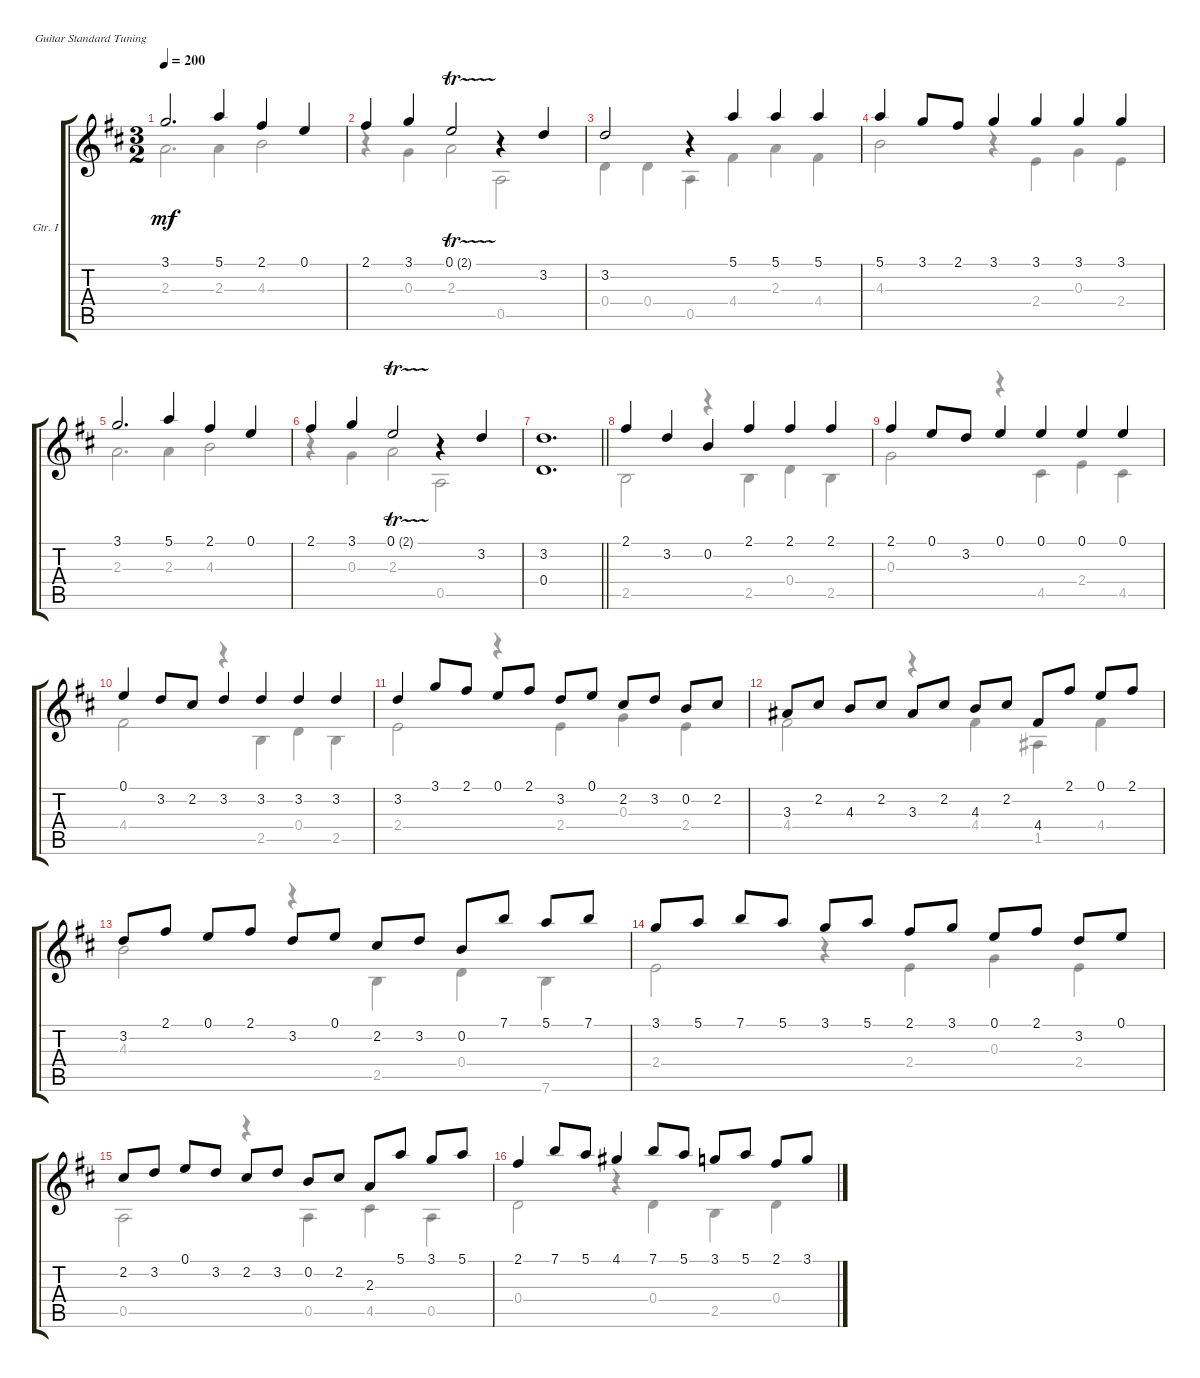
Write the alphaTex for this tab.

\bracketExtendMode groupsimilarinstruments
\firstSystemTrackNameOrientation horizontal
\otherSystemsTrackNameOrientation horizontal
\track ("Gtr. I" "Gtr. I") {instrument acousticguitarnylon}
\staff {score tabs}
\tuning (E4 B3 G3 D3 A2 E2)
\voice
\ts (3 2)
\tempo 200
\clef g2
\ks d
3.1.2{d dy mf} 5.1.4 2.1.4 0.1.4 |
2.1.4 3.1.4 0.1{tr (2 16)}.2 r.4 3.2.4 |
3.2.2 r.4 5.1.4 5.1.4 5.1.4 |
5.1.4 3.1.8 2.1.8 3.1.4 3.1.4 3.1.4 3.1.4 |
3.1.2{d} 5.1.4 2.1.4 0.1.4 |
2.1.4 3.1.4 0.1{tr (2 16)}.2 r.4 3.2.4 |
\barLineRight lightlight
(3.2 0.4).1{d} |
\ks bminor
2.1.4 3.2.4 0.2.4 2.1.4 2.1.4 2.1.4 |
2.1.4 0.1.8 3.2.8 0.1.4 0.1.4 0.1.4 0.1.4 |
0.1.4 3.2.8 2.2.8 3.2.4 3.2.4 3.2.4 3.2.4 |
3.2.4 3.1.8 2.1.8 0.1.8 2.1.8 3.2.8 0.1.8 2.2.8 3.2.8 0.2.8 2.2.8 |
3.3.8 2.2.8 4.3.8 2.2.8 3.3.8 2.2.8 4.3.8 2.2.8 4.4.8 2.1.8 0.1.8 2.1.8 |
3.2.8 2.1.8 0.1.8 2.1.8 3.2.8 0.1.8 2.2.8 3.2.8 0.2.8 7.1.8 5.1.8 7.1.8 |
3.1.8 5.1.8 7.1.8 5.1.8 3.1.8 5.1.8 2.1.8 3.1.8 0.1.8 2.1.8 3.2.8 0.1.8 |
2.2.8 3.2.8 0.1.8 3.2.8 2.2.8 3.2.8 0.2.8 2.2.8 2.3.8 5.1.8 3.1.8 5.1.8 |
2.1.4 7.1.8 5.1.8 4.1.4 7.1.8 5.1.8 3.1.8 5.1.8 2.1.8 3.1.8
\voice
\clef g2
\ottava regular
\simile none
\ks d
2.3.2{d dy mf} 2.3.4 4.3.2 |
r.4 0.3.4 2.3.2 0.5.2 |
0.4.4 0.4.4 0.5.4 4.4.4 2.3.4 4.4.4 |
4.3.2 r.4 2.4.4 0.3.4 2.4.4 |
2.3.2{d} 2.3.4 4.3.2 |
r.4 0.3.4 2.3.2 0.5.2 |
\barLineRight lightlight
|
\ks bminor
2.5.2 r.4 2.5.4 0.4.4 2.5.4 |
0.3.2 r.4 4.5.4 2.4.4 4.5.4 |
4.4.2 r.4 2.5.4 0.4.4 2.5.4 |
2.4.2 r.4 2.4.4 0.3.4 2.4.4 |
4.4.2 r.4 4.4.4 1.5.4 4.4.4 |
4.3.2 r.4 2.5.4 0.4.4 7.6.4 |
2.4.2 r.4 2.4.4 0.3.4 2.4.4 |
0.5.2 r.4 0.5.4 4.5.4 0.5.4 |
0.4.2 r.4 0.4.4 2.5.4 0.4.4
